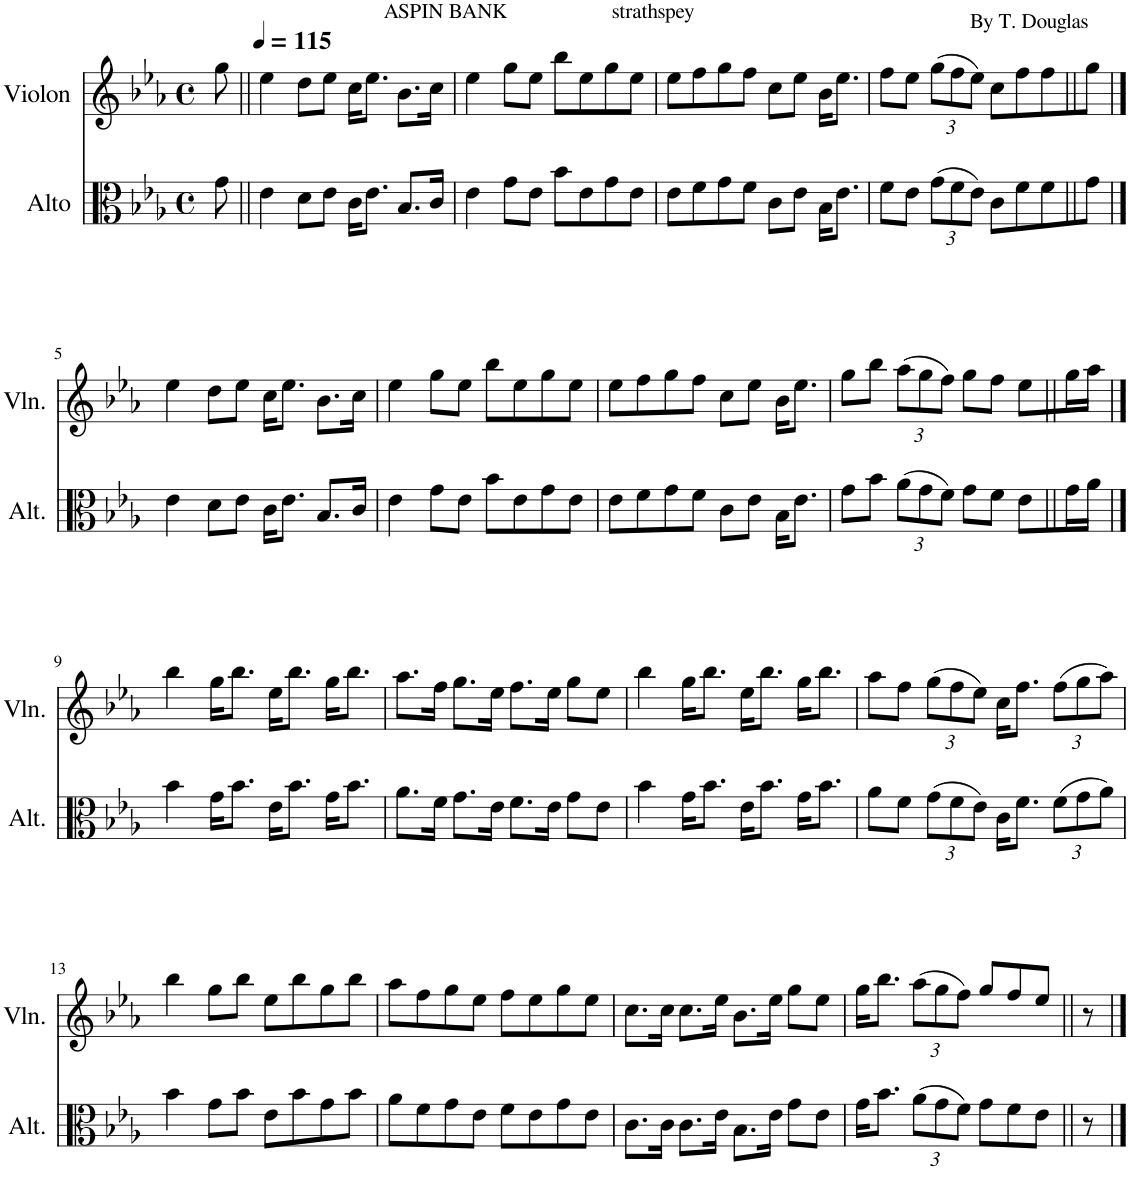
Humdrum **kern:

**kern	**kern
*part2	*part1
*staff2	*staff1
*I"Alto	*I"Violon
*I'Alt.	*I'Vln.
*clefC3	*clefG2
*k[b-e-a-]	*k[b-e-a-]
*M4/4	*M4/4
*met(c)	*met(c)
*MM115	*MM115
=	=
8g\	8gg\
=1||	=1||
!	!LO:TX:a:t=ASPIN BANK
4e-\	4ee-\
8d\L	8dd\L
8e-\J	8ee-\J
16c\KL	16cc\KL
8.e-\J	8.ee-\J
8.B-/L	8.b-\L
16c/Jk	16cc\Jk
=2	=2
!	!LO:TX:a:t=strathspey
4e-\	4ee-\
8g\L	8gg\L
8e-\J	8ee-\J
8b-\L	8bb-\L
8e-\	8ee-\
8g\	8gg\
8e-\J	8ee-\J
=3	=3
8e-\L	8ee-\L
8f\	8ff\
8g\	8gg\
8f\J	8ff\J
8c\L	8cc\L
8e-\J	8ee-\J
16B-\KL	16b-\KL
8.e-\J	8.ee-\J
=4	=4
!	!LO:TX:a:t=By T. Douglas
8f\L	8ff\L
8e-\J	8ee-\J
*Xbrackettup	*Xbrackettup
(12g\L	(12gg\L
12f\	12ff\
12e-\J)	12ee-\J)
8c\L	8cc\L
8f\	8ff\
8f\	8ff\
8g\J	8gg\J
!!LO:LB:g=z
==5	==5
4e-\	4ee-\
8d\L	8dd\L
8e-\J	8ee-\J
16c\KL	16cc\KL
8.e-\J	8.ee-\J
8.B-/L	8.b-\L
16c/Jk	16cc\Jk
=6	=6
4e-\	4ee-\
8g\L	8gg\L
8e-\J	8ee-\J
8b-\L	8bb-\L
8e-\	8ee-\
8g\	8gg\
8e-\J	8ee-\J
=7	=7
8e-\L	8ee-\L
8f\	8ff\
8g\	8gg\
8f\J	8ff\J
8c\L	8cc\L
8e-\J	8ee-\J
16B-\KL	16b-\KL
8.e-\J	8.ee-\J
=8	=8
8g\L	8gg\L
8b-\J	8bb-\J
(12a-\L	(12aa-\L
12g\	12gg\
12f\J)	12ff\J)
8g\L	8gg\L
8f\J	8ff\J
8e-\L	8ee-\L
16g\L	16gg\L
16a-\JJ	16aa-\JJ
!!LO:LB:g=z
==9	==9
4b-\	4bb-\
16g\KL	16gg\KL
8.b-\J	8.bb-\J
16e-\KL	16ee-\KL
8.b-\J	8.bb-\J
16g\KL	16gg\KL
8.b-\J	8.bb-\J
=10	=10
8.a-\L	8.aa-\L
16f\Jk	16ff\Jk
8.g\L	8.gg\L
16e-\Jk	16ee-\Jk
8.f\L	8.ff\L
16e-\Jk	16ee-\Jk
8g\L	8gg\L
8e-\J	8ee-\J
=11	=11
4b-\	4bb-\
16g\KL	16gg\KL
8.b-\J	8.bb-\J
16e-\KL	16ee-\KL
8.b-\J	8.bb-\J
16g\KL	16gg\KL
8.b-\J	8.bb-\J
=12	=12
8a-\L	8aa-\L
8f\J	8ff\J
(12g\L	(12gg\L
12f\	12ff\
12e-\J)	12ee-\J)
16c\KL	16cc\KL
8.f\J	8.ff\J
(12f\L	(12ff\L
12g\	12gg\
12a-\J)	12aa-\J)
!!LO:LB:g=z
=13	=13
4b-\	4bb-\
8g\L	8gg\L
8b-\J	8bb-\J
8e-\L	8ee-\L
8b-\	8bb-\
8g\	8gg\
8b-\J	8bb-\J
=14	=14
8a-\L	8aa-\L
8f\	8ff\
8g\	8gg\
8e-\J	8ee-\J
8f\L	8ff\L
8e-\	8ee-\
8g\	8gg\
8e-\J	8ee-\J
=15	=15
8.c\L	8.cc\L
16c\Jk	16cc\Jk
8.c\L	8.cc\L
16e-\Jk	16ee-\Jk
8.B-\L	8.b-\L
16e-\Jk	16ee-\Jk
8g\L	8gg\L
8e-\J	8ee-\J
=16	=16
16g\KL	16gg\KL
8.b-\J	8.bb-\J
(12a-\L	(12aa-\L
12g\	12gg\
12f\J)	12ff\J)
8g\L	8gg/L
8f\	8ff/
8e-\J	8ee-/J
8r	8r
==	==
*-	*-
